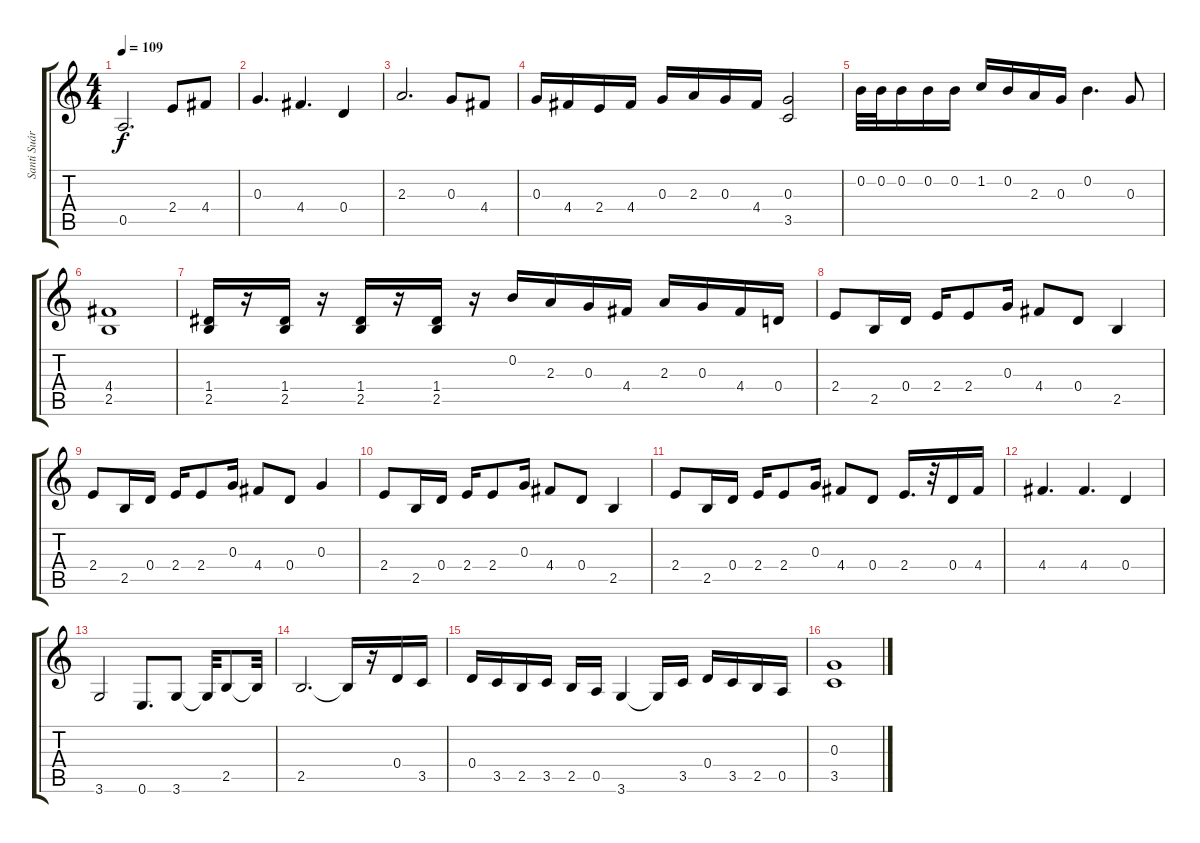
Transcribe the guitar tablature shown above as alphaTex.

\track ("Santi Suárez" "Santi Suár") {instrument electricguitarclean}
\staff {score tabs}
\tuning (E4 B3 G3 D3 A2 E2) {hide}
\ts (4 4)
\tempo 109
\clef g2
\ks c
0.5.2{d dy f} 2.4.8 4.4.8 |
0.3.4{d} 4.4.4{d} 0.4.4 |
2.3.2{d} 0.3.8 4.4.8 |
0.3.16 4.4.16 2.4.16 4.4.16 0.3.16 2.3.16 0.3.16 4.4.16 (0.3 3.5).2 |
0.2.32 0.2.32 0.2.16 0.2.16 0.2.16 1.2.16 0.2.16 2.3.16 0.3.16 0.2.4{d} 0.3.8 |
(4.4 2.5).1 |
(1.4 2.5).16 r.16 (1.4 2.5).16 r.16 (1.4 2.5).16 r.16 (1.4 2.5).16 r.16 0.2.16 2.3.16 0.3.16 4.4.16 2.3.16 0.3.16 4.4.16 0.4.16 |
2.4.8{balance 0} 2.5.16 0.4.16 2.4.16 2.4.8 0.3.16 4.4.8 0.4.8 2.5.4 |
2.4.8 2.5.16 0.4.16 2.4.16 2.4.8 0.3.16 4.4.8 0.4.8 0.3.4 |
2.4.8 2.5.16 0.4.16 2.4.16 2.4.8 0.3.16 4.4.8 0.4.8 2.5.4 |
2.4.8 2.5.16 0.4.16 2.4.16 2.4.8 0.3.16 4.4.8 0.4.8 2.4.16{d} r.32 0.4.16 4.4.16 |
4.4.4{d} 4.4.4{d} 0.4.4 |
3.6.2 0.6.8{d} 3.6.8 3.6{t}.32 2.5.8 2.5{t}.32 |
2.5.2{d} 2.5{t}.16 r.16 0.4.16 3.5.16 |
0.4.16 3.5.16 2.5.16 3.5.16 2.5.16 0.5.16 3.6.4 3.6{t}.16 3.5.16 0.4.16 3.5.16 2.5.16 0.5.16 |
(0.3 3.5).1{volume 11}
